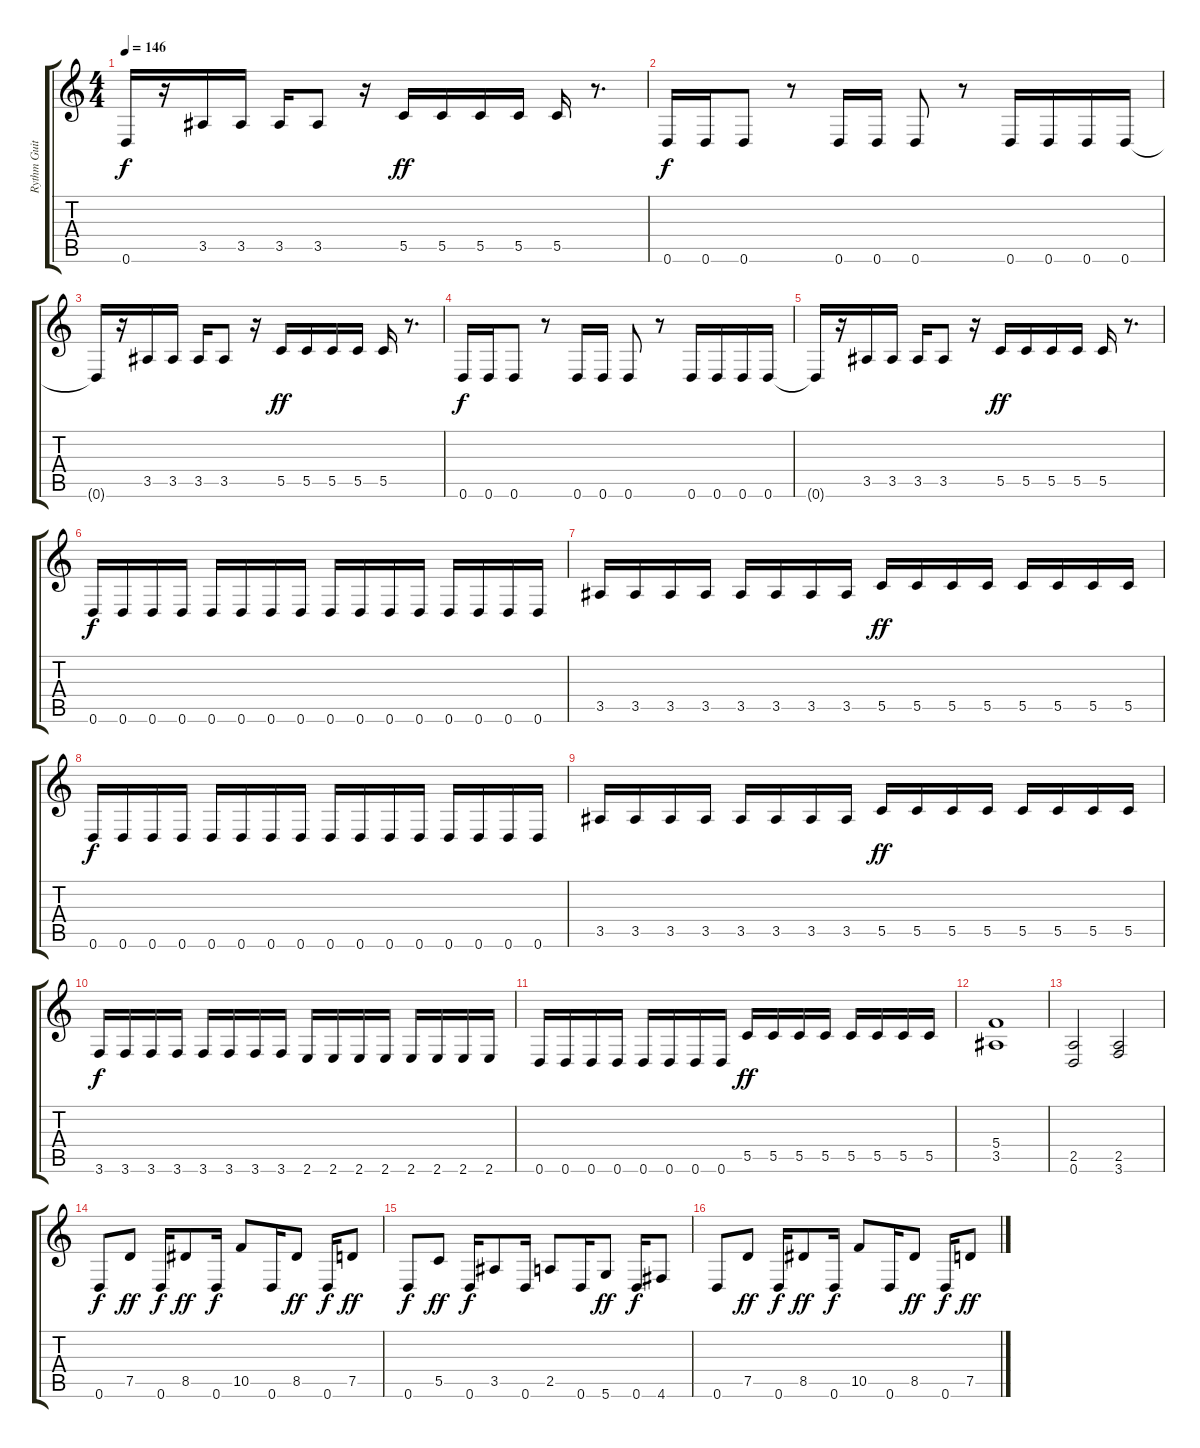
\track ("Rythm Guitar" "Rythm Guit") {instrument distortionguitar}
\staff {score tabs}
\tuning (D4 A3 F3 C3 G2 D2) {hide}
\ts (4 4)
\tempo 146
\clef g2
\ks c
0.6{t}.16{dy f} r.16 3.5.16 3.5.16 3.5.16 3.5.8 r.16 5.5.16{dy ff} 5.5.16 5.5.16 5.5.16 5.5.16 r.8{d} |
0.6.16{dy f} 0.6.16 0.6.8 r.8 0.6.16 0.6.16 0.6.8 r.8 0.6.16 0.6.16 0.6.16 0.6.16 |
0.6{t}.16 r.16 3.5.16 3.5.16 3.5.16 3.5.8 r.16 5.5.16{dy ff} 5.5.16 5.5.16 5.5.16 5.5.16 r.8{d} |
0.6.16{dy f} 0.6.16 0.6.8 r.8 0.6.16 0.6.16 0.6.8 r.8 0.6.16 0.6.16 0.6.16 0.6.16 |
0.6{t}.16 r.16 3.5.16 3.5.16 3.5.16 3.5.8 r.16 5.5.16{dy ff} 5.5.16 5.5.16 5.5.16 5.5.16 r.8{d} |
0.6.16{dy f} 0.6.16 0.6.16 0.6.16 0.6.16 0.6.16 0.6.16 0.6.16 0.6.16 0.6.16 0.6.16 0.6.16 0.6.16 0.6.16 0.6.16 0.6.16 |
3.5.16 3.5.16 3.5.16 3.5.16 3.5.16 3.5.16 3.5.16 3.5.16 5.5.16{dy ff} 5.5.16 5.5.16 5.5.16 5.5.16 5.5.16 5.5.16 5.5.16 |
0.6.16{dy f} 0.6.16 0.6.16 0.6.16 0.6.16 0.6.16 0.6.16 0.6.16 0.6.16 0.6.16 0.6.16 0.6.16 0.6.16 0.6.16 0.6.16 0.6.16 |
3.5.16 3.5.16 3.5.16 3.5.16 3.5.16 3.5.16 3.5.16 3.5.16 5.5.16{dy ff} 5.5.16 5.5.16 5.5.16 5.5.16 5.5.16 5.5.16 5.5.16 |
3.6.16{dy f} 3.6.16 3.6.16 3.6.16 3.6.16 3.6.16 3.6.16 3.6.16 2.6.16 2.6.16 2.6.16 2.6.16 2.6.16 2.6.16 2.6.16 2.6.16 |
0.6.16 0.6.16 0.6.16 0.6.16 0.6.16 0.6.16 0.6.16 0.6.16 5.5.16{dy ff} 5.5.16 5.5.16 5.5.16 5.5.16 5.5.16 5.5.16 5.5.16 |
(5.4 3.5).1 |
(2.5 0.6).2 (2.5 3.6).2 |
0.6.8{dy f} 7.5.8{dy ff} 0.6.16{dy f} 8.5.8{dy ff} 0.6.16{dy f} 10.5.8 0.6.16 8.5.8{dy ff} 0.6.16{dy f} 7.5.8{dy ff} |
0.6.8{dy f} 5.5.8{dy ff} 0.6.16{dy f} 3.5.8 0.6.16 2.5.8 0.6.16 5.6.8{dy ff} 0.6.16{dy f} 4.6.8 |
0.6.8 7.5.8{dy ff} 0.6.16{dy f} 8.5.8{dy ff} 0.6.16{dy f} 10.5.8 0.6.16 8.5.8{dy ff} 0.6.16{dy f} 7.5.8{dy ff}
